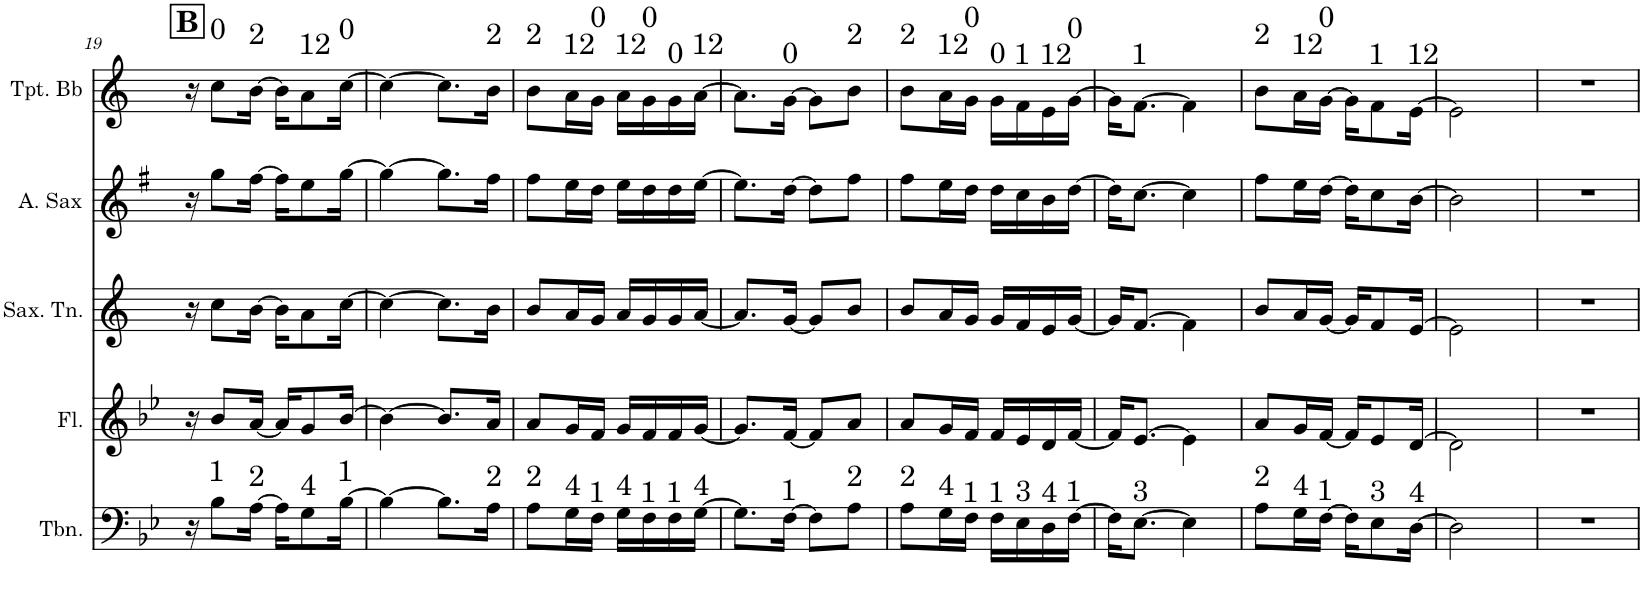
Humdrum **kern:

**kern	**kern	**kern	**kern	**kern
*part5	*part4	*part3	*part2	*part1
*staff5	*staff4	*staff3	*staff2	*staff1
*I"Trombone	*I"Flauta Transversal	*I"Saxofone Tenor	*I"Saxofone Alto	*I"Trompete Bb
*I'Tbn.	*I'Fl.	*I'Sax. Tn.	*	*I'Tpt. Bb
!!LO:PB:g=z
*clefF4	*clefG2	*clefG2	*clefG2	*clefG2
*	*	*Trd8c14	*Trd5c9	*Trd1c2
*k[b-e-]	*k[b-e-]	*k[]	*k[f#]	*k[]
*M2/4	*M2/4	*M2/4	*M2/4	*M2/4
!!LO:REH:place=s1:a:B:cj:t=B:qo=0.25
=19	=19	=19	=19	=19
16r	16r	16r	16r	16r
!	!	!	!	!LO:TX:a:t=0
!LO:TX:a:t=1	!	!	!	!
8B-\L	8b-/L	8cc\L	8gg\L	8cc\L
!	!	!	!	!LO:TX:a:t=2
!LO:TX:a:t=2	!	!	!	!
[16A\Jk	[16a/Jk	[16b\Jk	[16ff#\Jk	[16b\Jk
16A\KL]	16a/KL]	16b\KL]	16ff#\KL]	16b\KL]
!	!	!	!	!LO:TX:a:t=12
!LO:TX:a:t=4	!	!	!	!
8G\	8g/	8a\	8ee\	8a\
!	!	!	!	!LO:TX:a:t=0
!LO:TX:a:t=1	!	!	!	!
[16B-\Jk	[16b-/Jk	[16cc\Jk	[16gg\Jk	[16cc\Jk
=20	=20	=20	=20	=20
4B-\_	4b-\_	4cc\_	4gg\_	4cc\_
8.B-\L]	8.b-/L]	8.cc\L]	8.gg\L]	8.cc\L]
!	!	!	!	!LO:TX:a:t=2
!LO:TX:a:t=2	!	!	!	!
16A\Jk	16a/Jk	16b\Jk	16ff#\Jk	16b\Jk
=21	=21	=21	=21	=21
!	!	!	!	!LO:TX:a:t=2
!LO:TX:a:t=2	!	!	!	!
8A\L	8a/L	8b/L	8ff#\L	8b\L
!	!	!	!	!LO:TX:a:t=12
!LO:TX:a:t=4	!	!	!	!
16G\L	16g/L	16a/L	16ee\L	16a\L
!	!	!	!	!LO:TX:a:t=0
!LO:TX:a:t=1	!	!	!	!
16F\JJ	16f/JJ	16g/JJ	16dd\JJ	16g\JJ
!	!	!	!	!LO:TX:a:t=12
!LO:TX:a:t=4	!	!	!	!
16G\LL	16g/LL	16a/LL	16ee\LL	16a\LL
!	!	!	!	!LO:TX:a:t=0
!LO:TX:a:t=1	!	!	!	!
16F\	16f/	16g/	16dd\	16g\
!	!	!	!	!LO:TX:a:t=0
!LO:TX:a:t=1	!	!	!	!
16F\	16f/	16g/	16dd\	16g\
!	!	!	!	!LO:TX:a:t=12
!LO:TX:a:t=4	!	!	!	!
[16G\JJ	[16g/JJ	[16a/JJ	[16ee\JJ	[16a\JJ
=22	=22	=22	=22	=22
8.G\L]	8.g/L]	8.a/L]	8.ee\L]	8.a\L]
!	!	!	!	!LO:TX:a:t=0
!LO:TX:a:t=1	!	!	!	!
[16F\Jk	[16f/Jk	[16g/Jk	[16dd\Jk	[16g\Jk
8F\L]	8f/L]	8g/L]	8dd\L]	8g\L]
!	!	!	!	!LO:TX:a:t=2
!LO:TX:a:t=2	!	!	!	!
8A\J	8a/J	8b/J	8ff#\J	8b\J
=23	=23	=23	=23	=23
!	!	!	!	!LO:TX:a:t=2
!LO:TX:a:t=2	!	!	!	!
8A\L	8a/L	8b/L	8ff#\L	8b\L
!	!	!	!	!LO:TX:a:t=12
!LO:TX:a:t=4	!	!	!	!
16G\L	16g/L	16a/L	16ee\L	16a\L
!	!	!	!	!LO:TX:a:t=0
!LO:TX:a:t=1	!	!	!	!
16F\JJ	16f/JJ	16g/JJ	16dd\JJ	16g\JJ
!	!	!	!	!LO:TX:a:t=0
!LO:TX:a:t=1	!	!	!	!
16F\LL	16f/LL	16g/LL	16dd\LL	16g\LL
!	!	!	!	!LO:TX:a:t=1
!LO:TX:a:t=3	!	!	!	!
16E-\	16e-/	16f/	16cc\	16f\
!	!	!	!	!LO:TX:a:t=12
!LO:TX:a:t=4	!	!	!	!
16D\	16d/	16e/	16b\	16e\
!	!	!	!	!LO:TX:a:t=0
!LO:TX:a:t=1	!	!	!	!
[16F\JJ	[16f/JJ	[16g/JJ	[16dd\JJ	[16g\JJ
=24	=24	=24	=24	=24
16F\KL]	16f/KL]	16g/KL]	16dd\KL]	16g\KL]
!	!	!	!	!LO:TX:a:t=1
!LO:TX:a:t=3	!	!	!	!
[8.E-\J	[8.e-/J	[8.f/J	[8.cc\J	[8.f\J
4E-\]	4e-\]	4f\]	4cc\]	4f\]
=25	=25	=25	=25	=25
!	!	!	!	!LO:TX:a:t=2
!LO:TX:a:t=2	!	!	!	!
8A\L	8a/L	8b/L	8ff#\L	8b\L
!	!	!	!	!LO:TX:a:t=12
!LO:TX:a:t=4	!	!	!	!
16G\L	16g/L	16a/L	16ee\L	16a\L
!	!	!	!	!LO:TX:a:t=0
!LO:TX:a:t=1	!	!	!	!
[16F\JJ	[16f/JJ	[16g/JJ	[16dd\JJ	[16g\JJ
16F\KL]	16f/KL]	16g/KL]	16dd\KL]	16g\KL]
!	!	!	!	!LO:TX:a:t=1
!LO:TX:a:t=3	!	!	!	!
8E-\	8e-/	8f/	8cc\	8f\
!	!	!	!	!LO:TX:a:t=12
!LO:TX:a:t=4	!	!	!	!
[16D\Jk	[16d/Jk	[16e/Jk	[16b\Jk	[16e\Jk
=26	=26	=26	=26	=26
2D\]	2d\]	2e\]	2b\]	2e\]
=27	=27	=27	=27	=27
2r	2r	2r	2r	2r
=	=	=	=	=
*-	*-	*-	*-	*-
